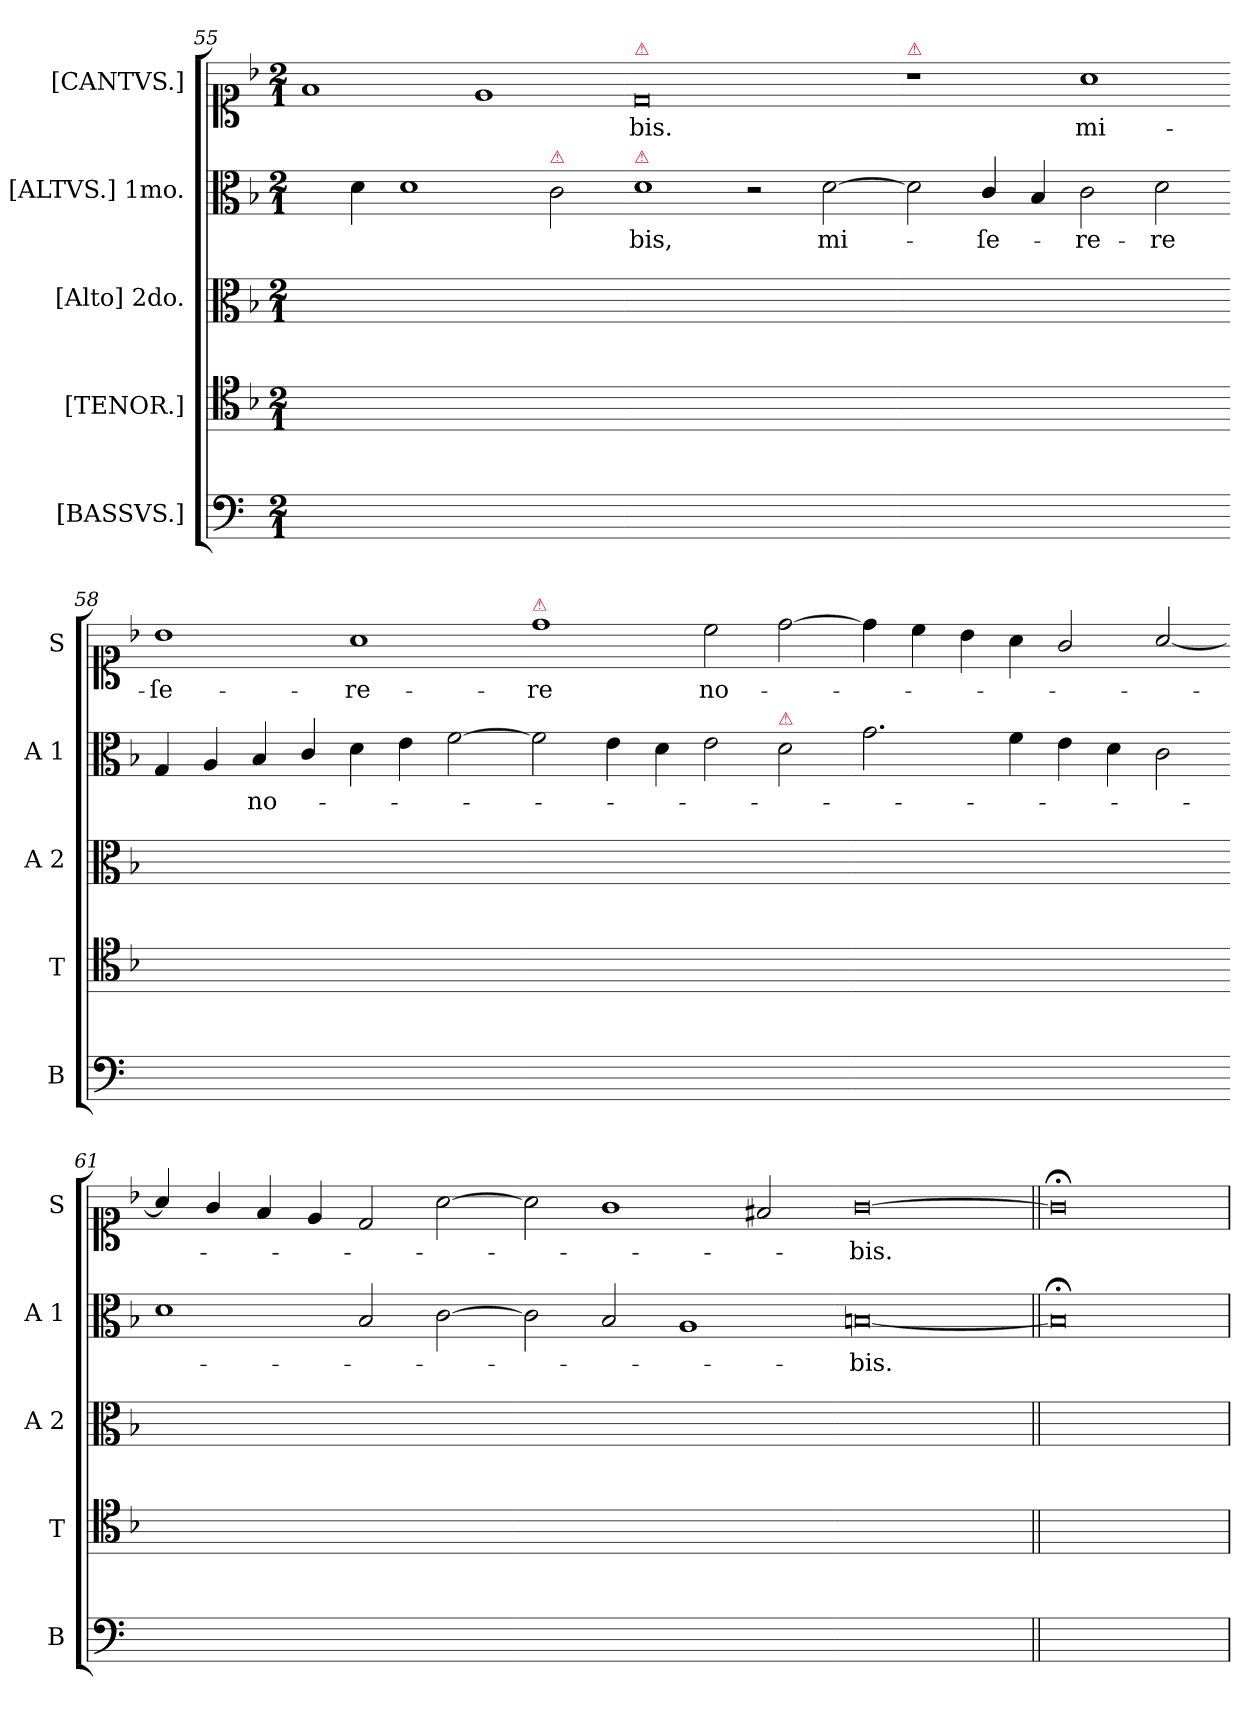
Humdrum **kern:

**kern	**kern	**kern	**kern	**text	**kern	**text
*part5	*part4	*part3	*part2	*part2	*part1	*part1
*staff5	*staff4	*staff3	*staff2	*staff2	*staff1	*staff1
*I"[BASSVS.]	*I"[TENOR.]	*I"[Alto] 2do.	*I"[ALTVS.] 1mo.	*	*I"[CANTVS.]	*
*I'B	*I'T	*I'A 2	*I'A 1	*	*I'S	*
*clefF4	*clefC4	*clefC3	*clefC3	*	*clefC1	*
*	*k[b-]	*k[b-]	*k[b-]	*	*k[b-]	*
*M2/1	*M2/1	*M2/1	*M2/1	*	*M2/1	*
=55	=55	=55	=55	=55	=55	=55
0ryy	0ryy	0ryy	4ryy	.	1f/	.
.	.	.	4d\	.	.	.
.	.	.	1d\	.	.	.
.	.	.	.	.	1e/	.
!	!	!	!LO:TX:a:color=crimson:t=⚠	!	!	!
.	.	.	2c\	.	.	.
=56-	=56-	=56-	=56-	=56-	=56-	=56-
!	!	!	!	!	!LO:TX:a:color=crimson:t=⚠	!
!	!	!	!LO:TX:a:color=crimson:t=⚠	!	!	!
0ryy	0ryy	0ryy	1d\	-bis,	0d/	-bis.
.	.	.	2r	.	.	.
.	.	.	[2d\	mi-	.	.
=57-	=57-	=57-	=57-	=57-	=57-	=57-
!	!	!	!	!	!LO:TX:a:color=crimson:t=⚠	!
0ryy	0ryy	0ryy	2d\]	.	1r	.
.	.	.	4c/	-ſe-	.	.
.	.	.	4B-/	.	.	.
.	.	.	2c\	re-	1a\	mi-
.	.	.	2d\	-re	.	.
=58-	=58-	=58-	=58-	=58-	=58-	=58-
0ryy	0ryy	0ryy	4G/	.	1b-\	-ſe-
.	.	.	4A/	.	.	.
.	.	.	4B-/	no-	.	.
.	.	.	4c/	.	.	.
.	.	.	4d\	.	1a\	-re-
.	.	.	4e\	.	.	.
.	.	.	[2f\	.	.	.
=59-	=59-	=59-	=59-	=59-	=59-	=59-
!	!	!	!	!	!LO:TX:a:color=crimson:t=⚠	!
0ryy	0ryy	0ryy	2f\]	.	1dd\	-re
.	.	.	4e\	.	.	.
.	.	.	4d\	.	.	.
.	.	.	2e\	.	2cc\	no-
!	!	!	!LO:TX:a:color=crimson:t=⚠	!	!	!
.	.	.	2d\	.	[2dd\	.
=60-	=60-	=60-	=60-	=60-	=60-	=60-
0ryy	0ryy	0ryy	2.g\	.	4dd\]	.
.	.	.	.	.	4cc\	.
.	.	.	.	.	4b-\	.
.	.	.	4f\	.	4a\	.
.	.	.	4e\	.	2g/	.
.	.	.	4d\	.	.	.
.	.	.	2c\	.	[2a/	.
=61-	=61-	=61-	=61-	=61-	=61-	=61-
0ryy	0ryy	0ryy	1d\	.	4a/]	.
.	.	.	.	.	4g/	.
.	.	.	.	.	4f/	.
.	.	.	.	.	4e/	.
.	.	.	2B-/	.	2d/	.
.	.	.	[2c\	.	[2a\	.
=62-	=62-	=62-	=62-	=62-	=62-	=62-
0ryy	0ryy	0ryy	2c\]	.	2a\]	.
.	.	.	2B-/	.	1g\	.
.	.	.	1A/	.	.	.
.	.	.	.	.	2f#X/	.
=63-	=63-	=63-	=63-	=63-	=63-	=63-
0ryy	0ryy	0ryy	[0Bn/	-bis.	[0g\	-bis.
=64||	=64||	=64||	=64||	=64||	=64||	=64||
0ryy	0ryy	0ryy	0B;</]	.	0g;<\]	.
=	=	=	=	=	=	=
*-	*-	*-	*-	*-	*-	*-
